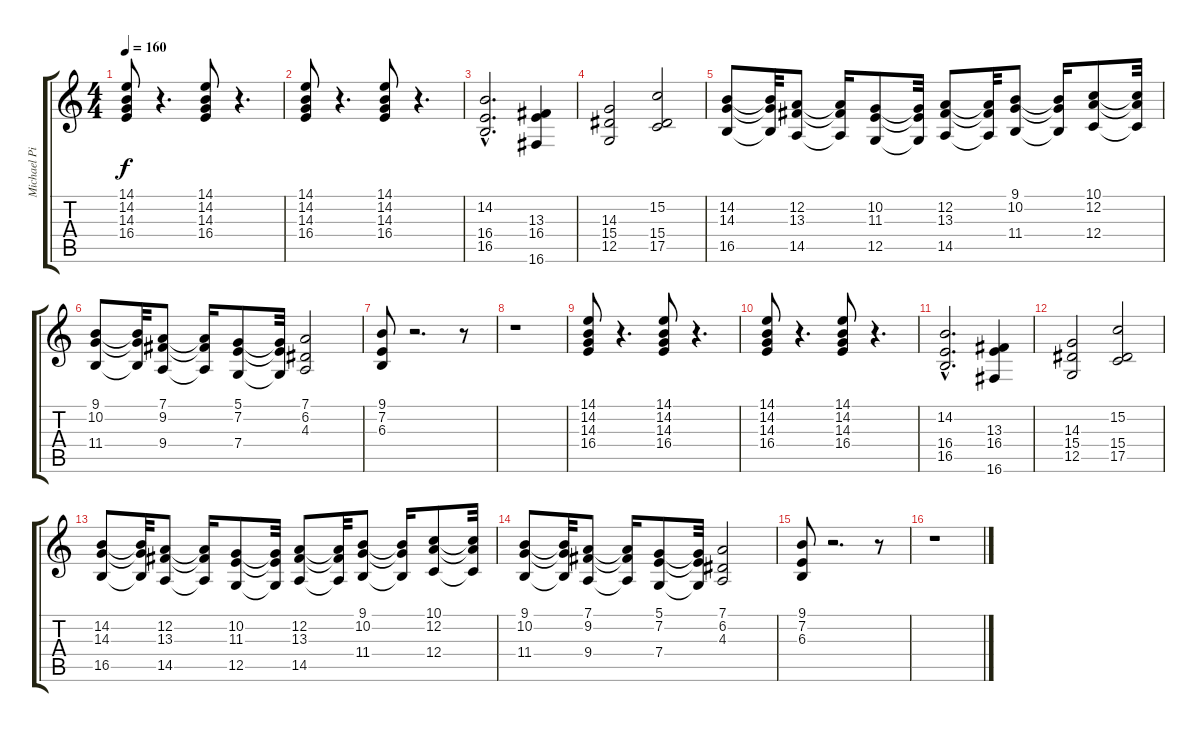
\track ("Michael Pinella" "Michael Pi") {instrument stringensemble1}
\staff {score tabs}
\tuning (D4 A3 F3 C3 G2 D2) {hide}
\ts (4 4)
\tempo 160
\clef g2
\ks c
(14.1 14.2 14.3 16.4).8{dy f instrument stringensemble1} r.4{d} (14.1 14.2 14.3 16.4).8 r.4{d} |
(14.1 14.2 14.3 16.4).8 r.4{d} (14.1 14.2 14.3 16.4).8 r.4{d} |
(14.2{hac} 16.4{hac} 16.5{hac}).2{d} (13.3 16.4 16.6).4 |
(14.3 15.4 12.5).2 (15.2 15.4 17.5).2 |
(14.2 14.3 16.5).8 (14.2{t} 14.3{t} 16.5{t}).32 (12.2 13.3 14.5).8 (12.2{t} 13.3{t} 14.5{t}).16 (10.2 11.3 12.5).8 (10.2{t} 11.3{t} 12.5{t}).32 (12.2 13.3 14.5).8 (12.2{t} 13.3{t} 14.5{t}).32 (9.1 10.2 11.4).8 (9.1{t} 10.2{t} 11.4{t}).16 (10.1 12.2 12.4).8 (10.1{t} 12.2{t} 12.4{t}).32 |
(9.1 10.2 11.4).8 (9.1{t} 10.2{t} 11.4{t}).32 (7.1 9.2 9.4).8 (7.1{t} 9.2{t} 9.4{t}).16 (5.1 7.2 7.4).8 (5.1{t} 7.2{t} 7.4{t}).32 (7.1 6.2 4.3).2 |
(9.1 7.2 6.3).8 r.2{d} r.8 |
r.1 |
(14.1 14.2 14.3 16.4).8 r.4{d} (14.1 14.2 14.3 16.4).8 r.4{d} |
(14.1 14.2 14.3 16.4).8 r.4{d} (14.1 14.2 14.3 16.4).8 r.4{d} |
(14.2{hac} 16.4{hac} 16.5{hac}).2{d} (13.3 16.4 16.6).4 |
(14.3 15.4 12.5).2 (15.2 15.4 17.5).2 |
(14.2 14.3 16.5).8 (14.2{t} 14.3{t} 16.5{t}).32 (12.2 13.3 14.5).8 (12.2{t} 13.3{t} 14.5{t}).16 (10.2 11.3 12.5).8 (10.2{t} 11.3{t} 12.5{t}).32 (12.2 13.3 14.5).8 (12.2{t} 13.3{t} 14.5{t}).32 (9.1 10.2 11.4).8 (9.1{t} 10.2{t} 11.4{t}).16 (10.1 12.2 12.4).8 (10.1{t} 12.2{t} 12.4{t}).32 |
(9.1 10.2 11.4).8 (9.1{t} 10.2{t} 11.4{t}).32 (7.1 9.2 9.4).8 (7.1{t} 9.2{t} 9.4{t}).16 (5.1 7.2 7.4).8 (5.1{t} 7.2{t} 7.4{t}).32 (7.1 6.2 4.3).2 |
(9.1 7.2 6.3).8 r.2{d} r.8 |
r.1
